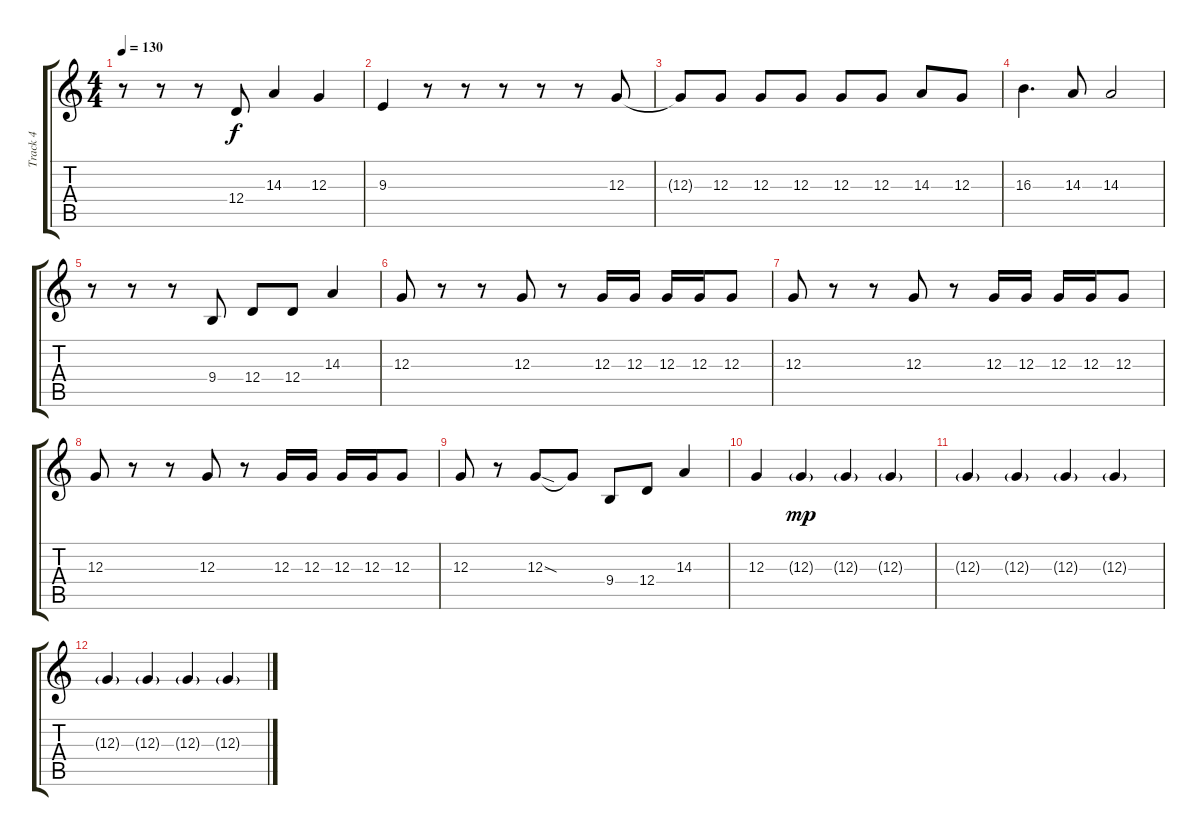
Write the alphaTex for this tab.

\track ("Track 4" "Track 4") {instrument lead1square}
\staff {score tabs}
\tuning (E4 B3 G3 D3 A2 E2) {hide}
\ts (4 4)
\tempo 130
\clef g2
\ks c
r.8{dy f} r.8 r.8 12.4.8 14.3.4 12.3.4 |
9.3.4 r.8 r.8 r.8 r.8 r.8 12.3.8 |
12.3{t}.8 12.3.8 12.3.8 12.3.8 12.3.8 12.3.8 14.3.8 12.3.8 |
16.3.4{d} 14.3.8 14.3.2 |
r.8 r.8 r.8 9.4.8 12.4.8 12.4.8 14.3.4 |
12.3.8 r.8 r.8 12.3.8 r.8 12.3.16 12.3.16 12.3.16 12.3.16 12.3.8 |
12.3.8 r.8 r.8 12.3.8 r.8 12.3.16 12.3.16 12.3.16 12.3.16 12.3.8 |
12.3.8 r.8 r.8 12.3.8 r.8 12.3.16 12.3.16 12.3.16 12.3.16 12.3.8 |
12.3.8 r.8 12.3{sod}.8 12.3{t}.8 9.4.8 12.4.8 14.3.4 |
12.3.4{volume 0} 12.3{g}.4{dy mp} 12.3{g}.4 12.3{g}.4 |
12.3{g}.4 12.3{g}.4 12.3{g}.4 12.3{g}.4 |
12.3{g}.4 12.3{g}.4 12.3{g}.4 12.3{g}.4
